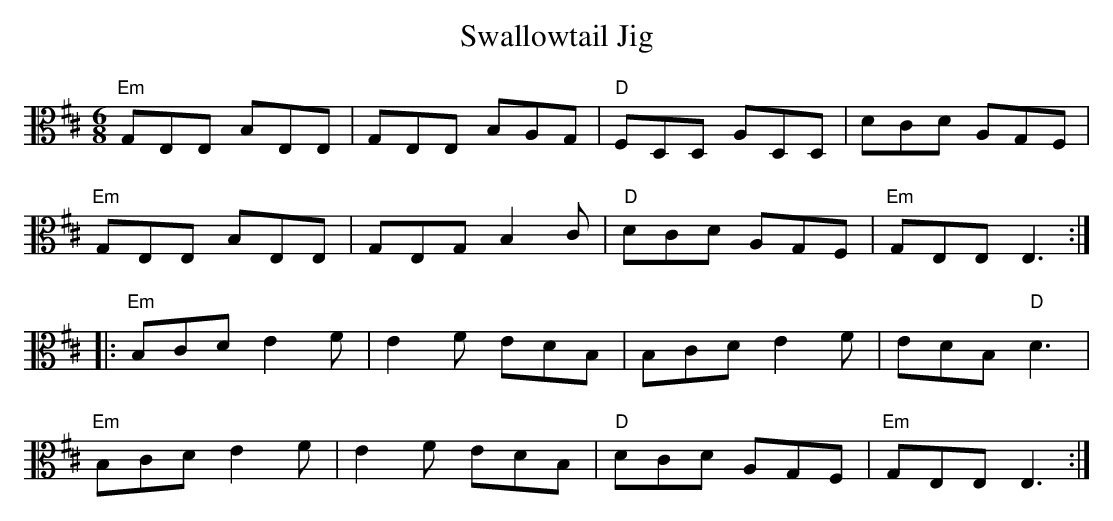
X:1
T:Swallowtail Jig
M:6/8
L:1/8
K:D
V:2 clef=alto middle=C
"Em"G,E,E, B,E,E, | G,E,E, B,A,G, | "D"F,D,D, A,D,D, | DCD A,G,F, |
"Em"G,E,E, B,E,E, | G,E,G, B,2C | "D"DCD A,G,F, | "Em"G,E,E, E,3 :|]
[ |: "Em"B,CD E2F | E2F EDB, | B,CD E2F | EDB, "D"D3 |
"Em"B,CD E2F | E2F EDB, | "D"DCD A,G,F, | "Em"G,E,E, E,3 :|]
